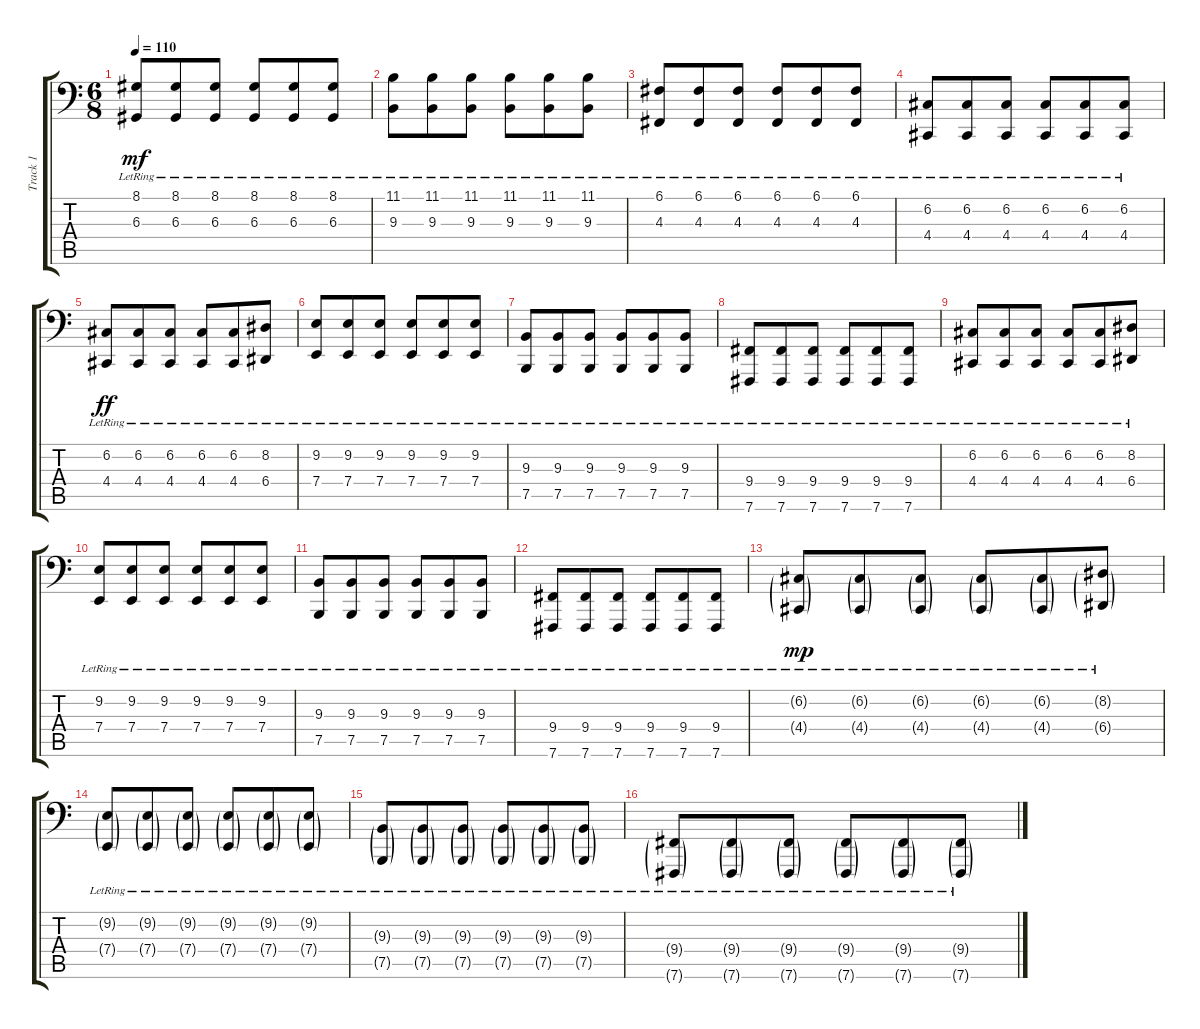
\track ("Track 1" "Track 1") {instrument acousticgrandpiano}
\staff {score tabs}
\tuning (C3 G2 D2 A1 E1 B0) {hide}
\ts (6 8)
\tempo 110
\clef f4
\ks c
(8.1{lr} 6.3{lr}).8{dy mf} (8.1{lr} 6.3{lr}).8 (8.1{lr} 6.3{lr}).8 (8.1{lr} 6.3{lr}).8 (8.1{lr} 6.3{lr}).8 (8.1{lr} 6.3{lr}).8 |
(11.1{lr} 9.3{lr}).8 (11.1{lr} 9.3{lr}).8 (11.1{lr} 9.3{lr}).8 (11.1{lr} 9.3{lr}).8 (11.1{lr} 9.3{lr}).8 (11.1{lr} 9.3{lr}).8 |
(6.1{lr} 4.3{lr}).8 (6.1{lr} 4.3{lr}).8 (6.1{lr} 4.3{lr}).8 (6.1{lr} 4.3{lr}).8 (6.1{lr} 4.3{lr}).8 (6.1{lr} 4.3{lr}).8 |
(6.2{lr} 4.4{lr}).8 (6.2{lr} 4.4{lr}).8 (6.2{lr} 4.4{lr}).8 (6.2{lr} 4.4{lr}).8 (6.2{lr} 4.4{lr}).8 (6.2{lr} 4.4{lr}).8 |
(6.2{lr} 4.4{lr}).8{dy ff} (6.2{lr} 4.4{lr}).8 (6.2{lr} 4.4{lr}).8 (6.2{lr} 4.4{lr}).8 (6.2{lr} 4.4{lr}).8 (8.2{lr} 6.4{lr}).8 |
(9.2{lr} 7.4{lr}).8 (9.2{lr} 7.4{lr}).8 (9.2{lr} 7.4{lr}).8 (9.2{lr} 7.4{lr}).8 (9.2{lr} 7.4{lr}).8 (9.2{lr} 7.4{lr}).8 |
(9.3{lr} 7.5{lr}).8 (9.3{lr} 7.5{lr}).8 (9.3{lr} 7.5{lr}).8 (9.3{lr} 7.5{lr}).8 (9.3{lr} 7.5{lr}).8 (9.3{lr} 7.5{lr}).8 |
(9.4{lr} 7.6{lr}).8 (9.4{lr} 7.6{lr}).8 (9.4{lr} 7.6{lr}).8 (9.4{lr} 7.6{lr}).8 (9.4{lr} 7.6{lr}).8 (9.4{lr} 7.6{lr}).8 |
(6.2{lr} 4.4{lr}).8 (6.2{lr} 4.4{lr}).8 (6.2{lr} 4.4{lr}).8 (6.2{lr} 4.4{lr}).8 (6.2{lr} 4.4{lr}).8 (8.2{lr} 6.4{lr}).8 |
(9.2{lr} 7.4{lr}).8 (9.2{lr} 7.4{lr}).8 (9.2{lr} 7.4{lr}).8 (9.2{lr} 7.4{lr}).8 (9.2{lr} 7.4{lr}).8 (9.2{lr} 7.4{lr}).8 |
(9.3{lr} 7.5{lr}).8 (9.3{lr} 7.5{lr}).8 (9.3{lr} 7.5{lr}).8 (9.3{lr} 7.5{lr}).8 (9.3{lr} 7.5{lr}).8 (9.3{lr} 7.5{lr}).8 |
(9.4{lr} 7.6{lr}).8 (9.4{lr} 7.6{lr}).8 (9.4{lr} 7.6{lr}).8 (9.4{lr} 7.6{lr}).8 (9.4{lr} 7.6{lr}).8 (9.4{lr} 7.6{lr}).8 |
(6.2{g lr} 4.4{g lr}).8{dy mp} (6.2{g lr} 4.4{g lr}).8 (6.2{g lr} 4.4{g lr}).8 (6.2{g lr} 4.4{g lr}).8 (6.2{g lr} 4.4{g lr}).8 (8.2{g lr} 6.4{g lr}).8 |
(9.2{g lr} 7.4{g lr}).8 (9.2{g lr} 7.4{g lr}).8 (9.2{g lr} 7.4{g lr}).8 (9.2{g lr} 7.4{g lr}).8 (9.2{g lr} 7.4{g lr}).8 (9.2{g lr} 7.4{g lr}).8 |
(9.3{g lr} 7.5{g lr}).8 (9.3{g lr} 7.5{g lr}).8 (9.3{g lr} 7.5{g lr}).8 (9.3{g lr} 7.5{g lr}).8 (9.3{g lr} 7.5{g lr}).8 (9.3{g lr} 7.5{g lr}).8 |
(9.4{g lr} 7.6{g lr}).8 (9.4{g lr} 7.6{g lr}).8 (9.4{g lr} 7.6{g lr}).8 (9.4{g lr} 7.6{g lr}).8 (9.4{g lr} 7.6{g lr}).8 (9.4{g lr} 7.6{g lr}).8
